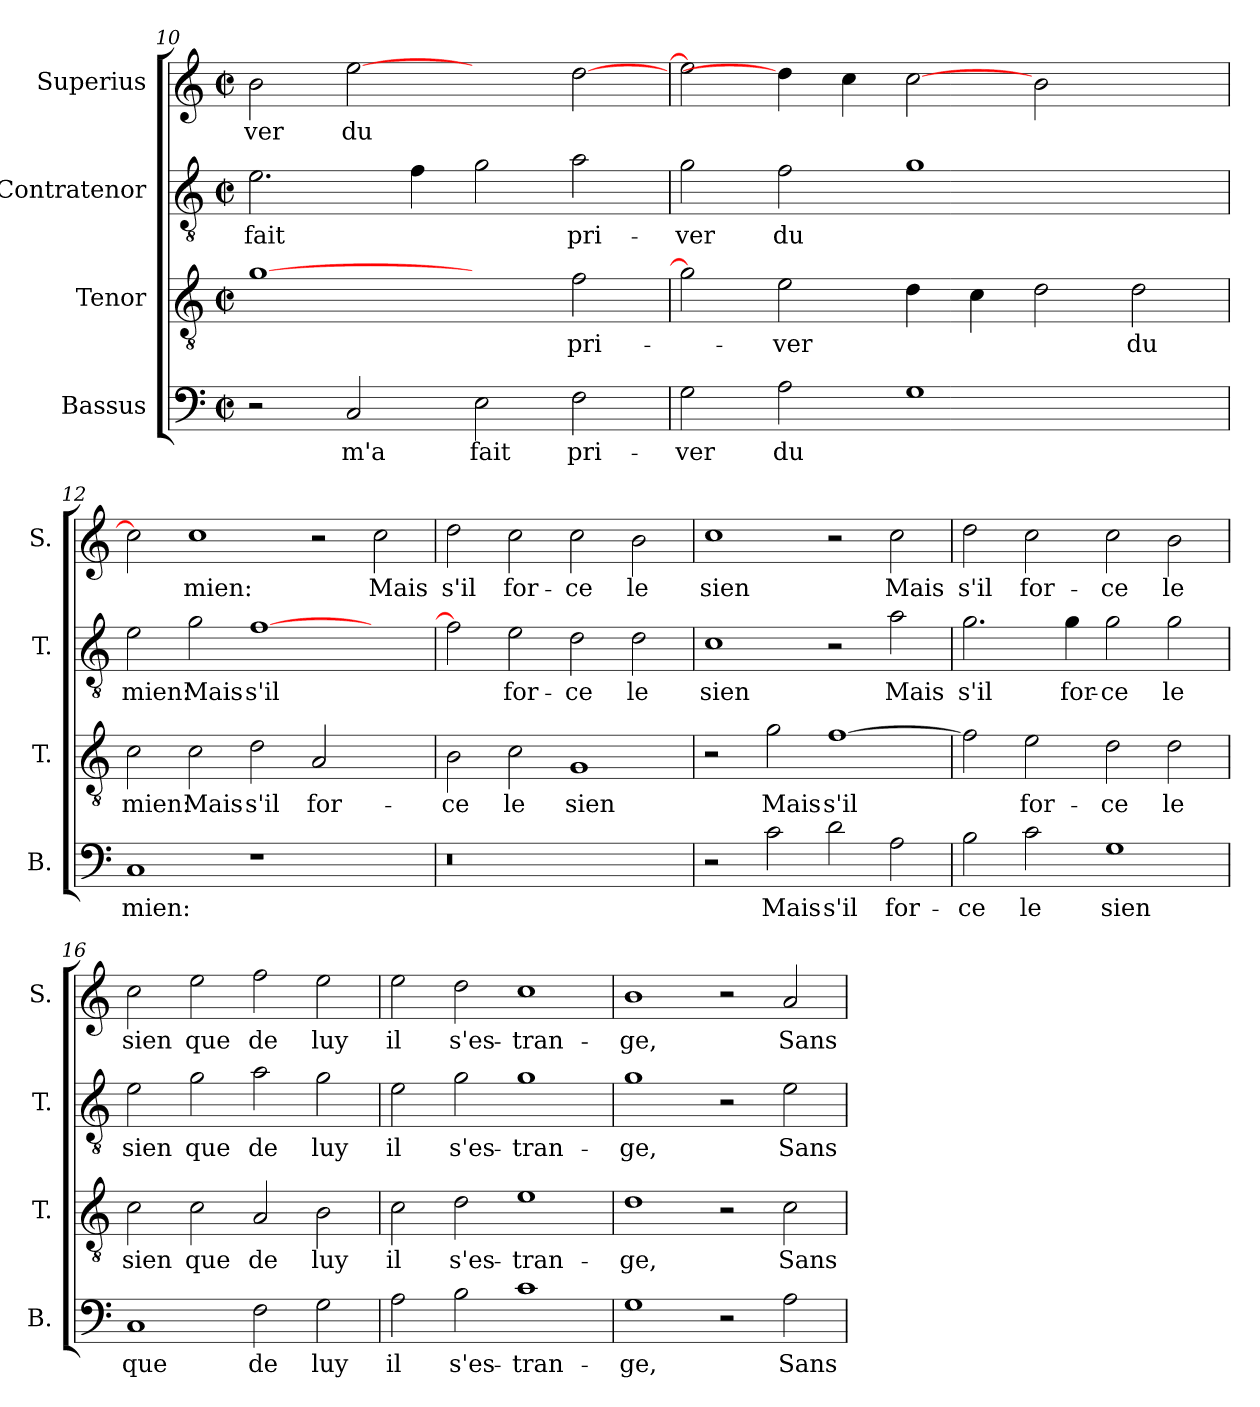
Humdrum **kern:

**kern	**text	**kern	**text	**kern	**text	**kern	**text
*part4	*part4	*part3	*part3	*part2	*part2	*part1	*part1
*staff4	*staff4	*staff3	*staff3	*staff2	*staff2	*staff1	*staff1
*I"Bassus	*	*I"Tenor	*	*I"Contratenor	*	*I"Superius	*
*I'B.	*	*I'T.	*	*I'T.	*	*I'S.	*
*clefF4	*	*clefGv2	*	*clefGv2	*	*clefG2	*
*k[]	*	*k[]	*	*k[]	*	*k[]	*
*C:	*	*C:	*	*C:	*	*C:	*
*M2/2	*	*M2/2	*	*M2/2	*	*M2/2	*
*met(c|)	*	*met(c|)	*	*met(c|)	*	*met(c|)	*
=10	=10	=10	=10	=10	=10	=10	=10
2r	.	[1g\	.	2.e\	fait	2b\	-ver
2C/	m'a	.	.	.	.	[2ee\	du
.	.	.	.	4f\	.	.	.
2E\	fait	2ryy	.	2g\	.	2ryy	.
2F\	pri-	2f\	pri-	2a\	pri-	[2dd\	.
=11	=11	=11	=11	=11	=11	=11	=11
2G\	-ver	2g\]	.	2g\	-ver	2ee\]	.
2A\	du	2e\	-ver	2f\	du	4dd\]	.
.	.	.	.	.	.	4cc\	.
1G\	.	4d\	.	1g\	.	[2cc\	.
.	.	4c\	.	.	.	.	.
.	.	2d\	.	.	.	2b\	.
2ryy	.	2d\	du	2ryy	.	2ryy	.
=12	=12	=12	=12	=12	=12	=12	=12
1C/	mien:	2c\	mien:	2e\	mien:	2cc\]	.
.	.	2c\	Mais	2g\	Mais	1cc\	mien:
1r	.	2d\	s'il	[1f\	s'il	.	.
.	.	2A/	for-	.	.	2r	.
2ryy	.	2ryy	.	2ryy	.	2cc\	Mais
!!LO:LB:g=z
=13	=13	=13	=13	=13	=13	=13	=13
!LO:N:vis=0	!	!	!	!	!	!	!
1r	.	2B\	-ce	2f\]	.	2dd\	s'il
.	.	2c\	le	2e\	for-	2cc\	for-
1ryy	.	1G/	sien	2d\	-ce	2cc\	-ce
.	.	.	.	2d\	le	2b\	le
=14	=14	=14	=14	=14	=14	=14	=14
2r	.	2r	.	1c\	sien	1cc\	sien
2c\	Mais	2g\	Mais	.	.	.	.
2d\	s'il	[1f\	s'il	2r	.	2r	.
2A\	for-	.	.	2a\	Mais	2cc\	Mais
=15	=15	=15	=15	=15	=15	=15	=15
2B\	-ce	2f\]	.	2.g\	s'il	2dd\	s'il
2c\	le	2e\	for-	.	.	2cc\	for-
.	.	.	.	4g\	for-	.	.
1G\	sien	2d\	-ce	2g\	-ce	2cc\	-ce
.	.	2d\	le	2g\	le	2b\	le
=16	=16	=16	=16	=16	=16	=16	=16
1C/	que	2c\	sien	2e\	sien	2cc\	sien
.	.	2c\	que	2g\	que	2ee\	que
2F\	de	2A/	de	2a\	de	2ff\	de
2G\	luy	2B\	luy	2g\	luy	2ee\	luy
=17	=17	=17	=17	=17	=17	=17	=17
2A\	il	2c\	il	2e\	il	2ee\	il
2B\	s'es-	2d\	s'es-	2g\	s'es-	2dd\	s'es-
1c\	-tran-	1e\	-tran-	1g\	-tran-	1cc\	-tran-
=18	=18	=18	=18	=18	=18	=18	=18
1G\	-ge,	1d\	-ge,	1g\	-ge,	1b\	-ge,
2r	.	2r	.	2r	.	2r	.
2A\	Sans	2c\	Sans	2e\	Sans	2a/	Sans
=	=	=	=	=	=	=	=
*-	*-	*-	*-	*-	*-	*-	*-
